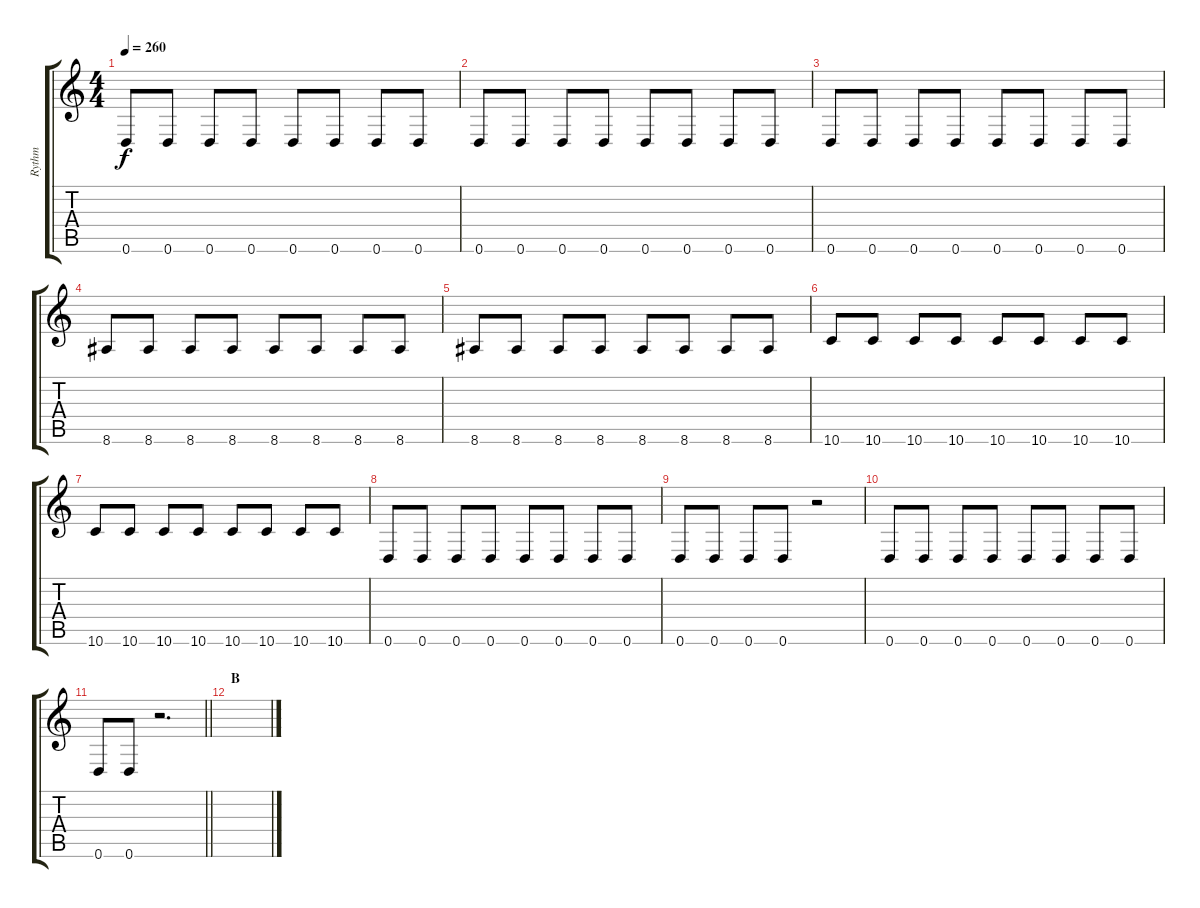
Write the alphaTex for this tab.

\track ("Rythm" "Rythm") {instrument distortionguitar}
\staff {score tabs}
\tuning (D4 A3 F3 C3 G2 D2) {hide}
\ts (4 4)
\tempo 260
\clef g2
\ks c
0.6.8{dy f} 0.6.8 0.6.8 0.6.8 0.6.8 0.6.8 0.6.8 0.6.8 |
0.6.8 0.6.8 0.6.8 0.6.8 0.6.8 0.6.8 0.6.8 0.6.8 |
0.6.8 0.6.8 0.6.8 0.6.8 0.6.8 0.6.8 0.6.8 0.6.8 |
8.6.8 8.6.8 8.6.8 8.6.8 8.6.8 8.6.8 8.6.8 8.6.8 |
8.6.8 8.6.8 8.6.8 8.6.8 8.6.8 8.6.8 8.6.8 8.6.8 |
10.6.8 10.6.8 10.6.8 10.6.8 10.6.8 10.6.8 10.6.8 10.6.8 |
10.6.8 10.6.8 10.6.8 10.6.8 10.6.8 10.6.8 10.6.8 10.6.8 |
0.6.8 0.6.8 0.6.8 0.6.8 0.6.8 0.6.8 0.6.8 0.6.8 |
0.6.8 0.6.8 0.6.8 0.6.8 r.2 |
0.6.8 0.6.8 0.6.8 0.6.8 0.6.8 0.6.8 0.6.8 0.6.8 |
\barLineRight lightlight
0.6.8 0.6.8 r.2{d} |
\section ("" "B")
